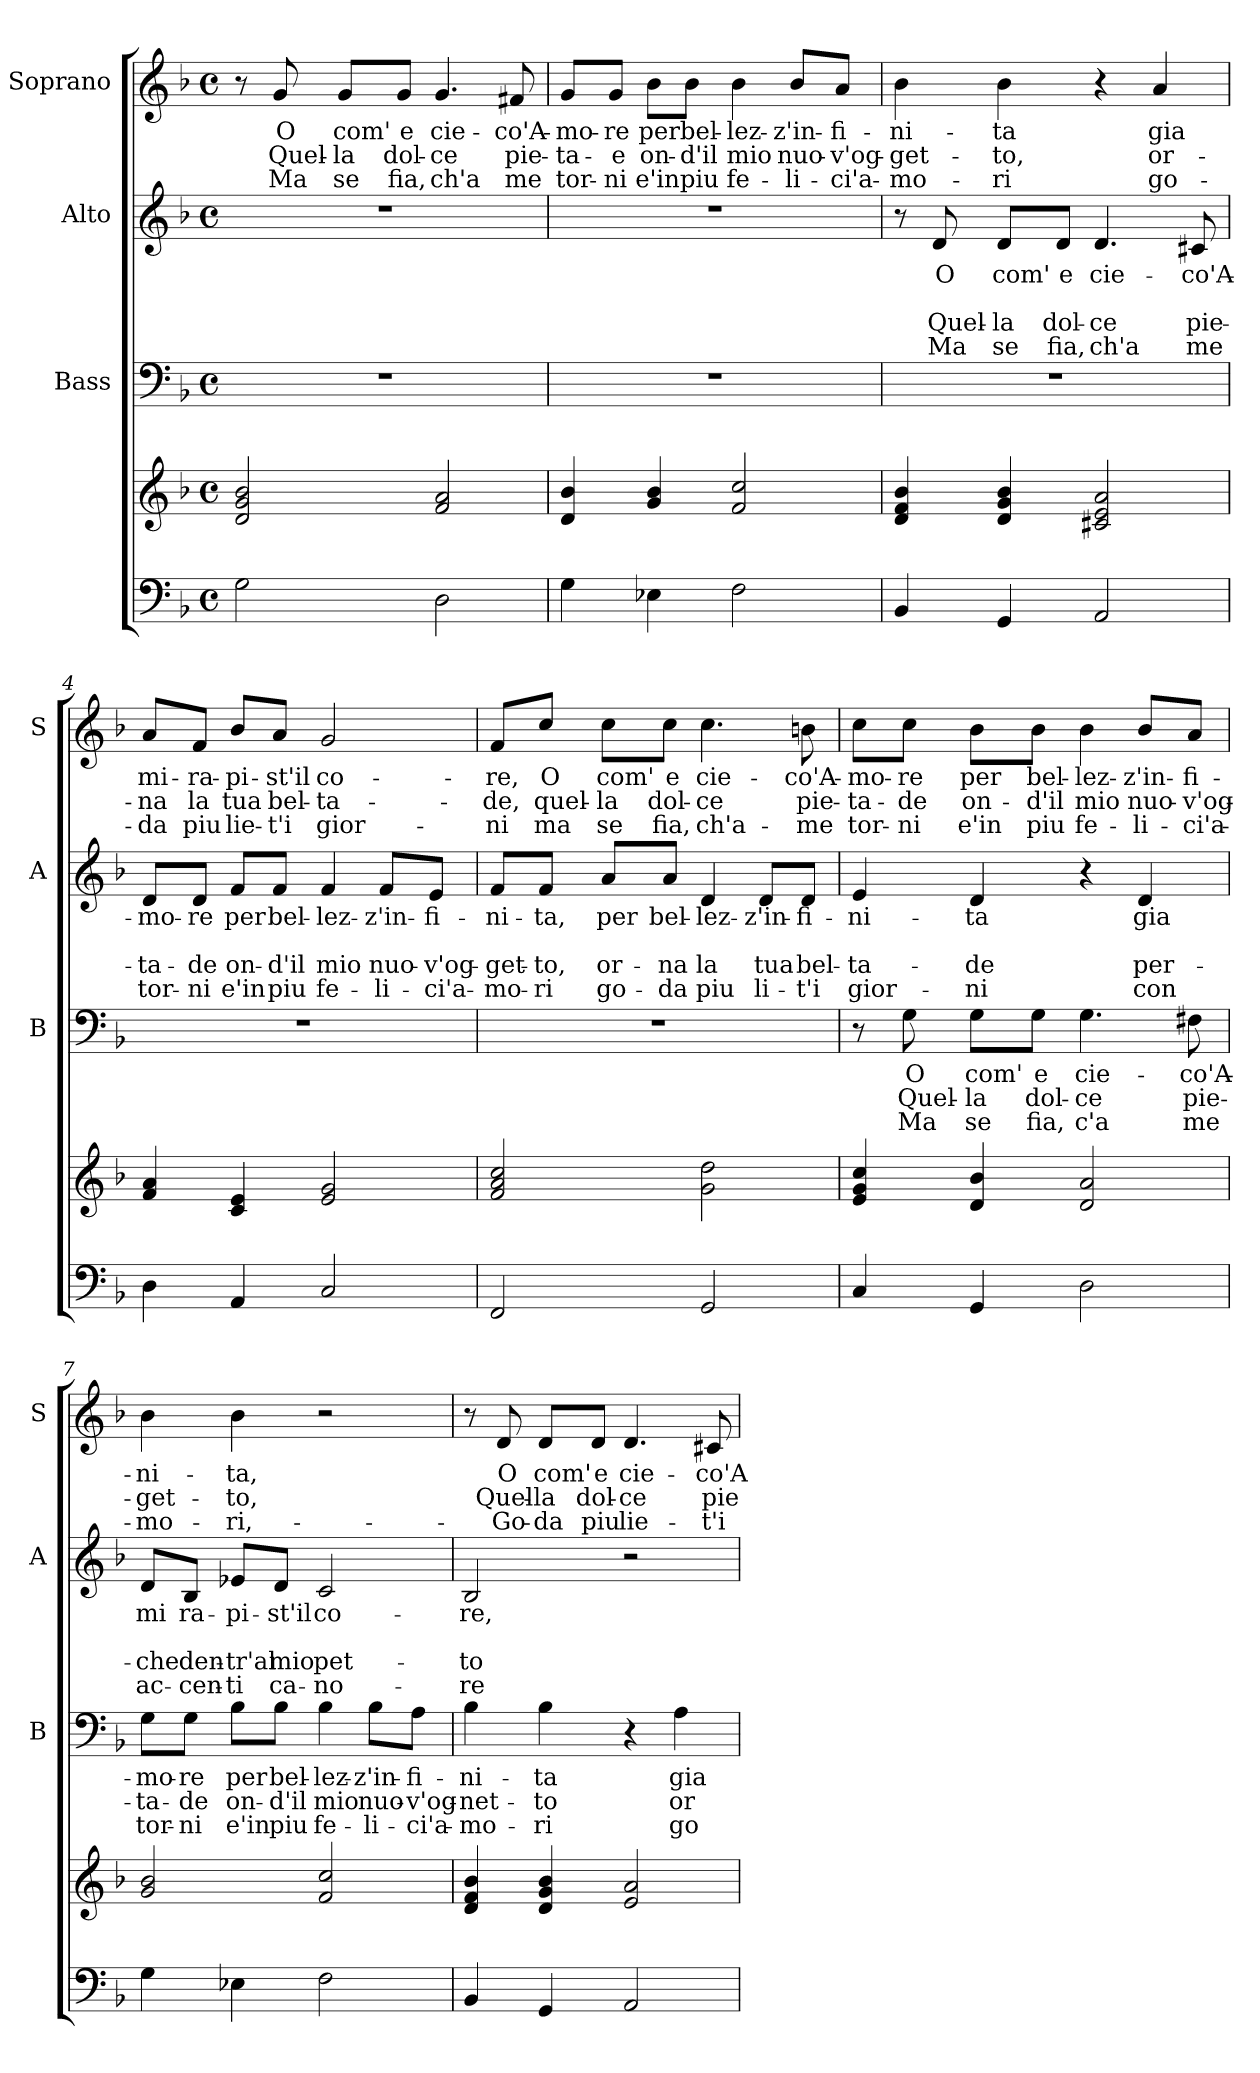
**kern	**kern	**kern	**text	**text	**text	**kern	**text	**text	**text	**text	**kern	**text	**text	**text
*part4	*part4	*part3	*part3	*part3	*part3	*part2	*part2	*part2	*part2	*part2	*part1	*part1	*part1	*part1
*staff5	*staff4	*staff3	*staff3	*staff3	*staff3	*staff2	*staff2	*staff2	*staff2	*staff2	*staff1	*staff1	*staff1	*staff1
*	*	*I"Bass	*	*	*	*I"Alto	*	*	*	*	*I"Soprano	*	*	*
*	*	*I'B	*	*	*	*I'A	*	*	*	*	*I'S	*	*	*
*clefF4	*clefG2	*clefF4	*	*	*	*clefG2	*	*	*	*	*clefG2	*	*	*
*k[b-]	*k[b-]	*k[b-]	*	*	*	*k[b-]	*	*	*	*	*k[b-]	*	*	*
*F:	*F:	*F:	*	*	*	*F:	*	*	*	*	*F:	*	*	*
*M4/4	*M4/4	*M4/4	*	*	*	*M4/4	*	*	*	*	*M4/4	*	*	*
*met(c)	*met(c)	*met(c)	*	*	*	*met(c)	*	*	*	*	*met(c)	*	*	*
=1	=1	=1	=1	=1	=1	=1	=1	=1	=1	=1	=1	=1	=1	=1
2G\	2d/ 2g/ 2b-/	1r	.	.	.	1r	.	.	.	.	8r	.	.	.
.	.	.	.	.	.	.	.	.	.	.	8g/	O	Quel-	Ma
.	.	.	.	.	.	.	.	.	.	.	8g/L	com'	-la	se
.	.	.	.	.	.	.	.	.	.	.	8g/J	e	dol-	fia,
2D\	2f/ 2a/	.	.	.	.	.	.	.	.	.	4.g/	cie-	-ce	ch'a
.	.	.	.	.	.	.	.	.	.	.	8f#X/	-co'A-	pie-	me
=2	=2	=2	=2	=2	=2	=2	=2	=2	=2	=2	=2	=2	=2	=2
4G\	4d/ 4b-/	1r	.	.	.	1r	.	.	.	.	8g/L	-mo-	-ta-	tor-
.	.	.	.	.	.	.	.	.	.	.	8g/J	-re	-e	-ni
4E-X\	4g/ 4b-/	.	.	.	.	.	.	.	.	.	8b-\L	per	on-	e'in
.	.	.	.	.	.	.	.	.	.	.	8b-\J	bel-	-d'il	piu
2F\	2f/ 2cc/	.	.	.	.	.	.	.	.	.	4b-\	-lez-	mio	fe-
.	.	.	.	.	.	.	.	.	.	.	8b-/L	-z'in-	nuo-	-li-
.	.	.	.	.	.	.	.	.	.	.	8a/J	-fi-	-v'og-	-ci'a-
=3	=3	=3	=3	=3	=3	=3	=3	=3	=3	=3	=3	=3	=3	=3
4BB-/	4d/ 4f/ 4b-/	1r	.	.	.	8r	.	.	.	.	4b-\	-ni-	-get-	-mo-
.	.	.	.	.	.	8d/	O	.	Quel-	Ma	.	.	.	.
4GG/	4d/ 4g/ 4b-/	.	.	.	.	8d/L	com'	.	-la	se	4b-\	-ta	-to,	-ri
.	.	.	.	.	.	8d/J	e	.	dol-	fia,	.	.	.	.
2AA/	2c#X/ 2e/ 2a/	.	.	.	.	4.d/	cie-	.	-ce	ch'a	4r	.	.	.
.	.	.	.	.	.	.	.	.	.	.	4a/	gia	or-	go-
.	.	.	.	.	.	8c#X/	-co'A-	.	pie-	me	.	.	.	.
!!LO:LB:g=z
=4	=4	=4	=4	=4	=4	=4	=4	=4	=4	=4	=4	=4	=4	=4
4D\	4f/ 4a/	1r	.	.	.	8d/L	-mo-	.	-ta-	tor-	8a/L	mi-	-na	-da
.	.	.	.	.	.	8d/J	-re	.	-de	-ni	8f/J	-ra-	la	piu
4AA/	4c/ 4e/	.	.	.	.	8f/L	per	.	on-	e'in	8b-/L	-pi-	tua	lie-
.	.	.	.	.	.	8f/J	bel-	.	-d'il	piu	8a/J	-st'il	bel-	-t'i
2C/	2e/ 2g/	.	.	.	.	4f/	-lez-	.	mio	fe-	2g/	co-	-ta-	gior-
.	.	.	.	.	.	8f/L	-z'in-	.	nuo-	-li-	.	.	.	.
.	.	.	.	.	.	8e/J	-fi-	.	-v'og-	-ci'a-	.	.	.	.
=5	=5	=5	=5	=5	=5	=5	=5	=5	=5	=5	=5	=5	=5	=5
2FF/	2f/ 2a/ 2cc/	1r	.	.	.	8f/L	-ni-	.	-get-	-mo-	8f/L	-re,	-de,	-ni
.	.	.	.	.	.	8f/J	-ta,	.	-to,	-ri	8cc/J	O	quel-	ma
.	.	.	.	.	.	8a/L	per	.	or-	go-	8cc\L	com'	-la	se
.	.	.	.	.	.	8a/J	bel-	.	-na	-da	8cc\J	e	dol-	fia,
2GG/	2g\ 2dd\	.	.	.	.	4d/	-lez-	.	la	piu	4.cc\	cie-	-ce	ch'a-
.	.	.	.	.	.	8d/L	-z'in-	.	tua	li-	.	.	.	.
.	.	.	.	.	.	8d/J	-fi-	.	bel-	-t'i	8bn\	-co'A-	pie-	-me
=6	=6	=6	=6	=6	=6	=6	=6	=6	=6	=6	=6	=6	=6	=6
4C/	4e/ 4g/ 4cc/	8r	.	.	.	4e/	-ni-	.	-ta-	gior-	8cc\L	-mo-	-ta-	tor-
.	.	8G\	O	Quel-	Ma	.	.	.	.	.	8cc\J	-re	-de	-ni
4GG/	4d/ 4b-/	8G\L	com'	-la	se	4d/	-ta	.	-de	-ni	8b-\L	per	on-	e'in
.	.	8G\J	e	dol-	fia,	.	.	.	.	.	8b-\J	bel-	-d'il	piu
2D\	2d/ 2a/	4.G\	cie-	-ce	c'a	4r	.	.	.	.	4b-\	-lez-	mio	fe-
.	.	.	.	.	.	4d/	gia	.	per-	con	8b-/L	-z'in-	nuo-	-li-
.	.	8F#X\	-co'A-	pie-	me	.	.	.	.	.	8a/J	-fi-	-v'og-	-ci'a-
!!LO:PB:g=z
=7	=7	=7	=7	=7	=7	=7	=7	=7	=7	=7	=7	=7	=7	=7
4G\	2g/ 2b-/	8G\L	-mo-	-ta-	tor-	8d/L	mi	.	-che	ac-	4b-\	-ni-	-get-	-mo-
.	.	8G\J	-re	-de	-ni	8B-/J	ra-	.	den-	-cen-	.	.	.	.
4E-X\	.	8B-\L	per	on-	e'in	8e-X/L	-pi-	.	-tr'al	-ti	4b-\	-ta,	-to,	-ri,-
.	.	8B-\J	bel-	-d'il	piu	8d/J	-st'il	.	mio	ca-	.	.	.	.
2F\	2f/ 2cc/	4B-\	-lez-	mio	fe-	2c/	co-	.	pet-	-no-	2r	.	.	.
.	.	8B-\L	-z'in-	nuo-	-li-	.	.	.	.	.	.	.	.	.
.	.	8A\J	-fi-	-v'og-	-ci'a-	.	.	.	.	.	.	.	.	.
=8	=8	=8	=8	=8	=8	=8	=8	=8	=8	=8	=8	=8	=8	=8
4BB-/	4d/ 4f/ 4b-/	4B-\	-ni-	-net-	-mo-	2B-/	-re,	.	-to	-re	8r	.	.	.
.	.	.	.	.	.	.	.	.	.	.	8d/	O	Quel-	-Go-
4GG/	4d/ 4g/ 4b-/	4B-\	-ta	-to	-ri	.	.	.	.	.	8d/L	com'	-la	-da
.	.	.	.	.	.	.	.	.	.	.	8d/J	e	dol-	piu
2AA/	2e/ 2a/	4r	.	.	.	2r	.	.	.	.	4.d/	cie-	-ce	lie-
.	.	4A\	gia	or-	go-	.	.	.	.	.	.	.	.	.
.	.	.	.	.	.	.	.	.	.	.	8c#X/	-co'A-	pie-	-t'i
=	=	=	=	=	=	=	=	=	=	=	=	=	=	=
*-	*-	*-	*-	*-	*-	*-	*-	*-	*-	*-	*-	*-	*-	*-
